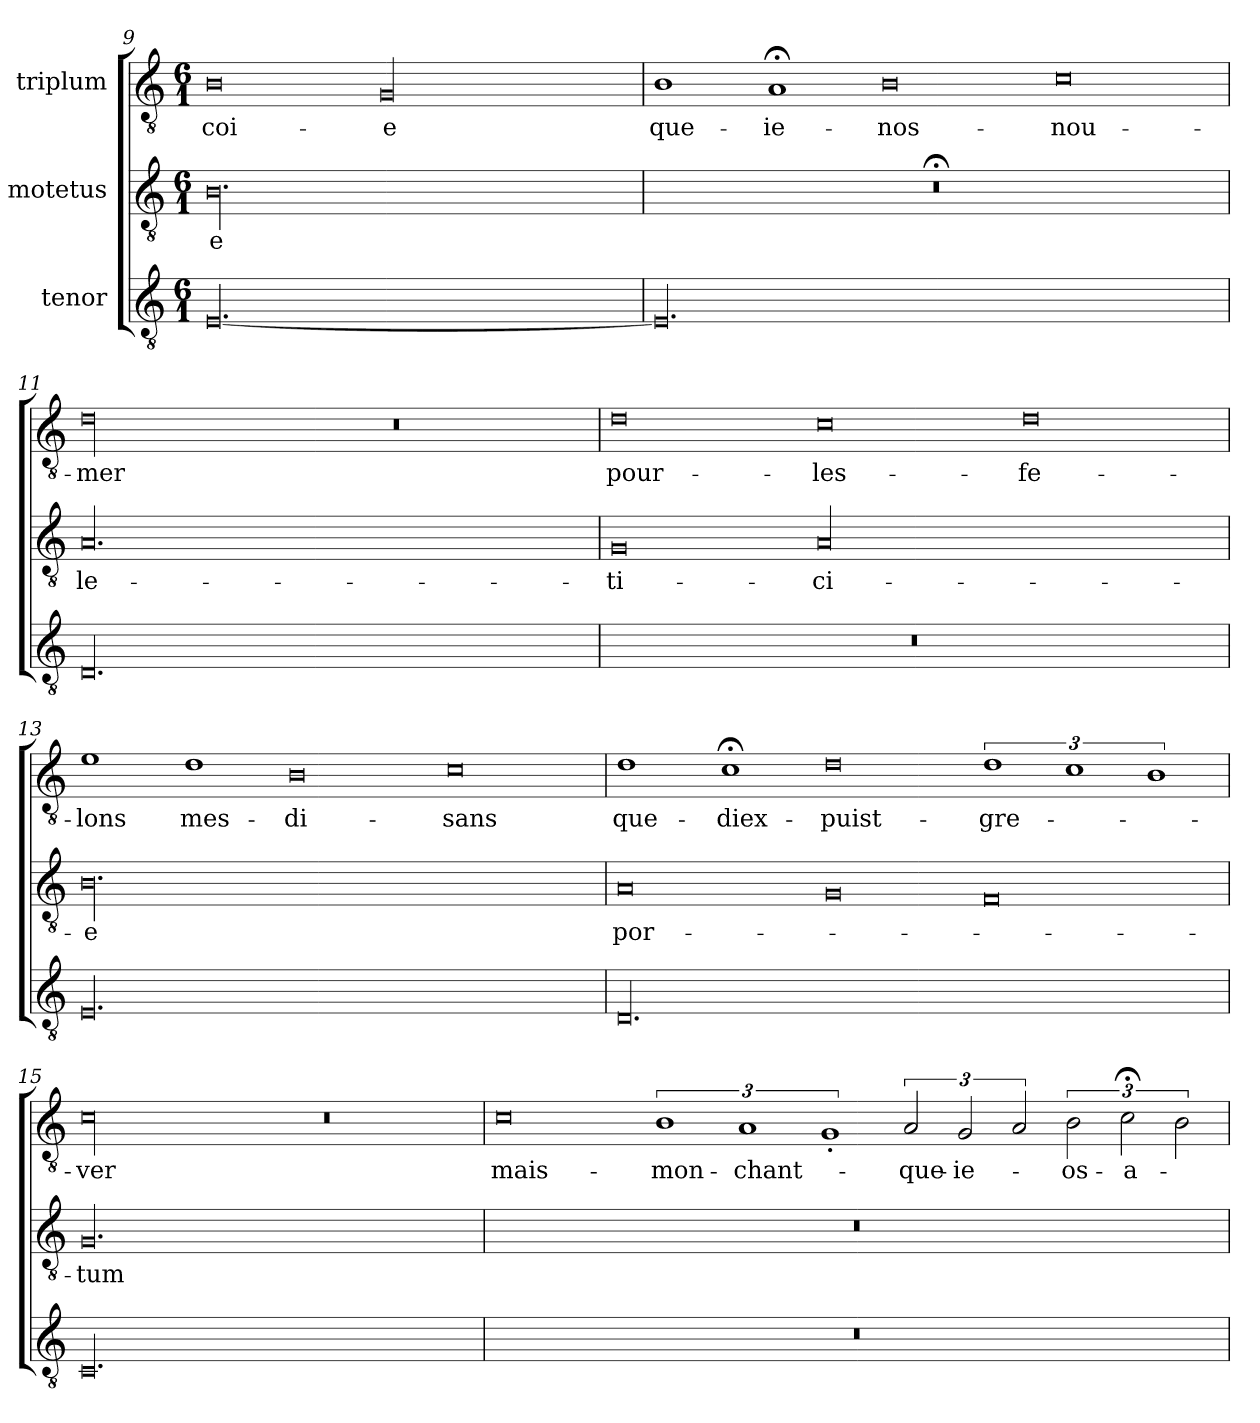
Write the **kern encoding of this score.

**kern	**kern	**text	**kern	**text
*part3	*part2	*part2	*part1	*part1
*staff3	*staff2	*staff2	*staff1	*staff1
*I"tenor	*I"motetus	*	*I"triplum	*
*clefGv2	*clefGv2	*	*clefGv2	*
*k[]	*k[]	*	*k[]	*
*C:	*C:	*	*C:	*
*M6/1	*M6/1	*	*M6/1	*
=9	=9	=9	=9	=9
[00.E/	00.B\	-e	0B\	coi-
.	.	.	00G/	-e
=10	=10	=10	=10	=10
00.E/]	00.r;<	.	1B\	que-
.	.	.	1A;</	ie-
.	.	.	0B\	nos-
.	.	.	0c\	nou-
=11	=11	=11	=11	=11
00.D/	00.A/	le-	00d\	-mer
.	.	.	0r	.
=12	=12	=12	=12	=12
00.r	0G/	-ti-	0d\	pour-
.	00A/	-ci-	0c\	les-
.	.	.	0d\	fe-
=13	=13	=13	=13	=13
00.E/	00.B\	-e	1e\	-lons
.	.	.	1d\	mes-
.	.	.	0B\	-di-
.	.	.	0c\	-sans
=14	=14	=14	=14	=14
00.D/	0A/	por-	1d\	que-
.	.	.	1c;<\	diex-
.	0G/	.	0d\	puist-
.	0F/	.	3%2d\	gre-
.	.	.	3%2c\	.
.	.	.	3%2B\	.
=15	=15	=15	=15	=15
00.C/	00.G/	-tum	00c\	-ver
.	.	.	0r	.
=16	=16	=16	=16	=16
00.r	00.r	.	0c\	mais-
.	.	.	3%2B\	mon-
.	.	.	3%2A/	chant-
.	.	.	3%2G'/	.
.	.	.	3A/	que-
.	.	.	3G/	ie-
.	.	.	3A/	.
.	.	.	3B\	os-
.	.	.	3c;<\	a-
.	.	.	3B\	.
=	=	=	=	=
*-	*-	*-	*-	*-
